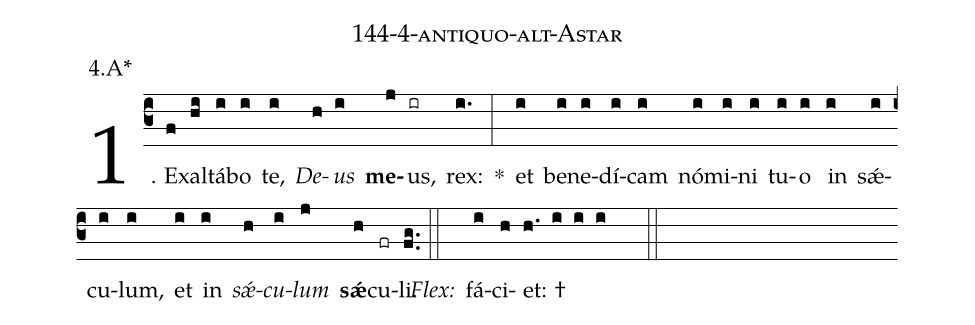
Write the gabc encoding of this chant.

name: 144-4-antiquo-alt-Astar;
annotation: 4.A*;
%%
(c3)1. Ex(f)al(hi)tá(i)bo(i) te,(i) <i>De</i>(h)<i>us</i>(i) <b>me</b>(j)us,(ir) rex:(i.) *(:) et(i) be(i)ne(i)dí(i)cam(i) nó(i)mi(i)ni(i) tu(i)o(i) in(i) sǽ(i)cu(i)lum,(i) et(i) in(i) <i>sǽ</i>(h)<i>cu</i>(i)<i>lum</i>(j) <b>sǽ</b>(h)cu(fr)li.(fg..) (::)
<i>Flex:</i>()  fá(i)ci(h)et: †(h. i i i  ::)
